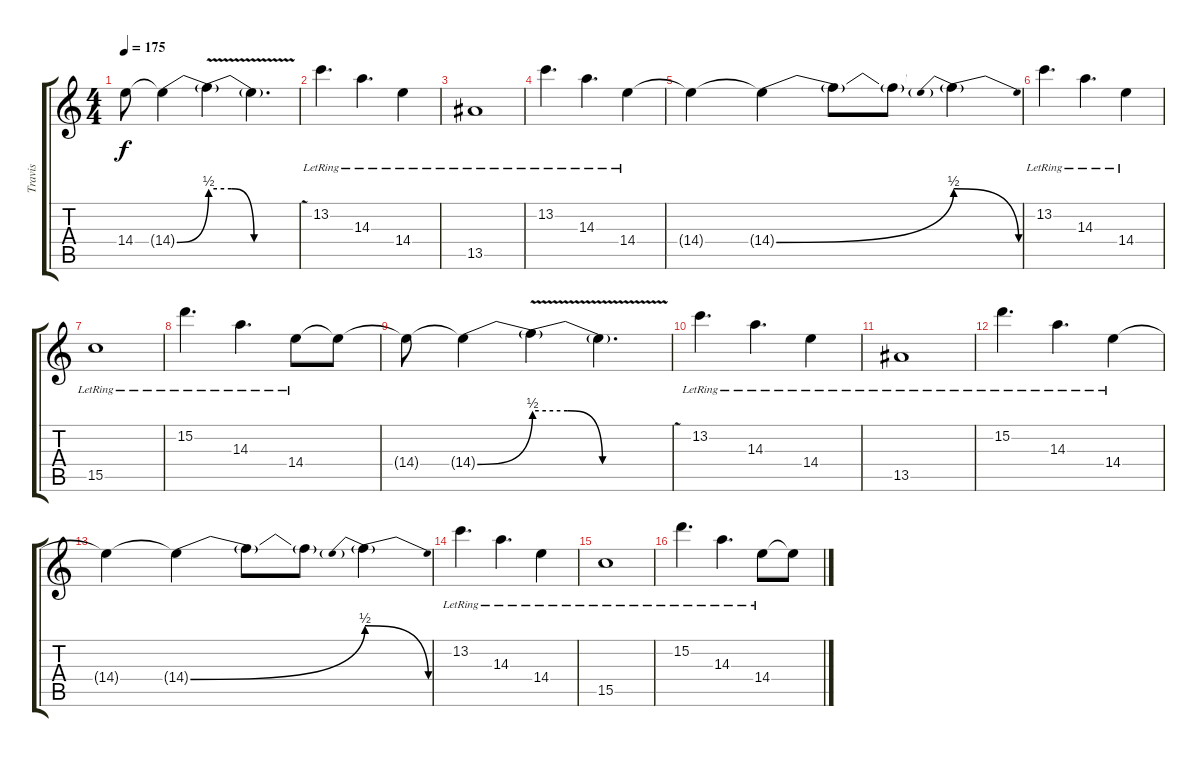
\track ("Travis" "Travis") {instrument overdrivenguitar}
\staff {score tabs}
\tuning (E4 B3 G3 D3 A2 E2) {hide}
\ts (4 4)
\tempo 175
\clef g2
\ks c
14.4{t}.8{dy f} 14.4{be (bend 0 0 60 2) t}.4 14.4{be (custom 0 2 15 2 30 0 60 0) v t}.4 14.4{v t}.4{d} |
13.2{lr}.4{d} 14.3{lr}.4{d} 14.4{lr}.4 |
13.5{lr}.1 |
13.2{lr}.4{d} 14.3{lr}.4{d} 14.4{lr}.4 |
14.4{t}.4 14.4{be (bend 0 0 60 2) t}.4 14.4{t}.8 14.4{t}.8 14.4{be (prebendrelease 0 2 60 0) t}.4 |
13.2{lr}.4{d} 14.3{lr}.4{d} 14.4{lr}.4 |
15.5{lr}.1 |
15.2{lr}.4{d} 14.3{lr}.4{d} 14.4{lr}.8 14.4{t}.8 |
14.4{t}.8 14.4{be (bend 0 0 60 2) t}.4 14.4{be (custom 0 2 15 2 30 0 60 0) v t}.4 14.4{v t}.4{d} |
13.2{lr}.4{d} 14.3{lr}.4{d} 14.4{lr}.4 |
13.5{lr}.1 |
15.2{lr}.4{d} 14.3{lr}.4{d} 14.4{lr}.4 |
14.4{t}.4 14.4{be (bend 0 0 60 2) t}.4 14.4{t}.8 14.4{t}.8 14.4{be (prebendrelease 0 2 60 0) t}.4 |
13.2{lr}.4{d} 14.3{lr}.4{d} 14.4{lr}.4 |
15.5{lr}.1 |
15.2{lr}.4{d} 14.3{lr}.4{d} 14.4{lr}.8 14.4{t}.8
